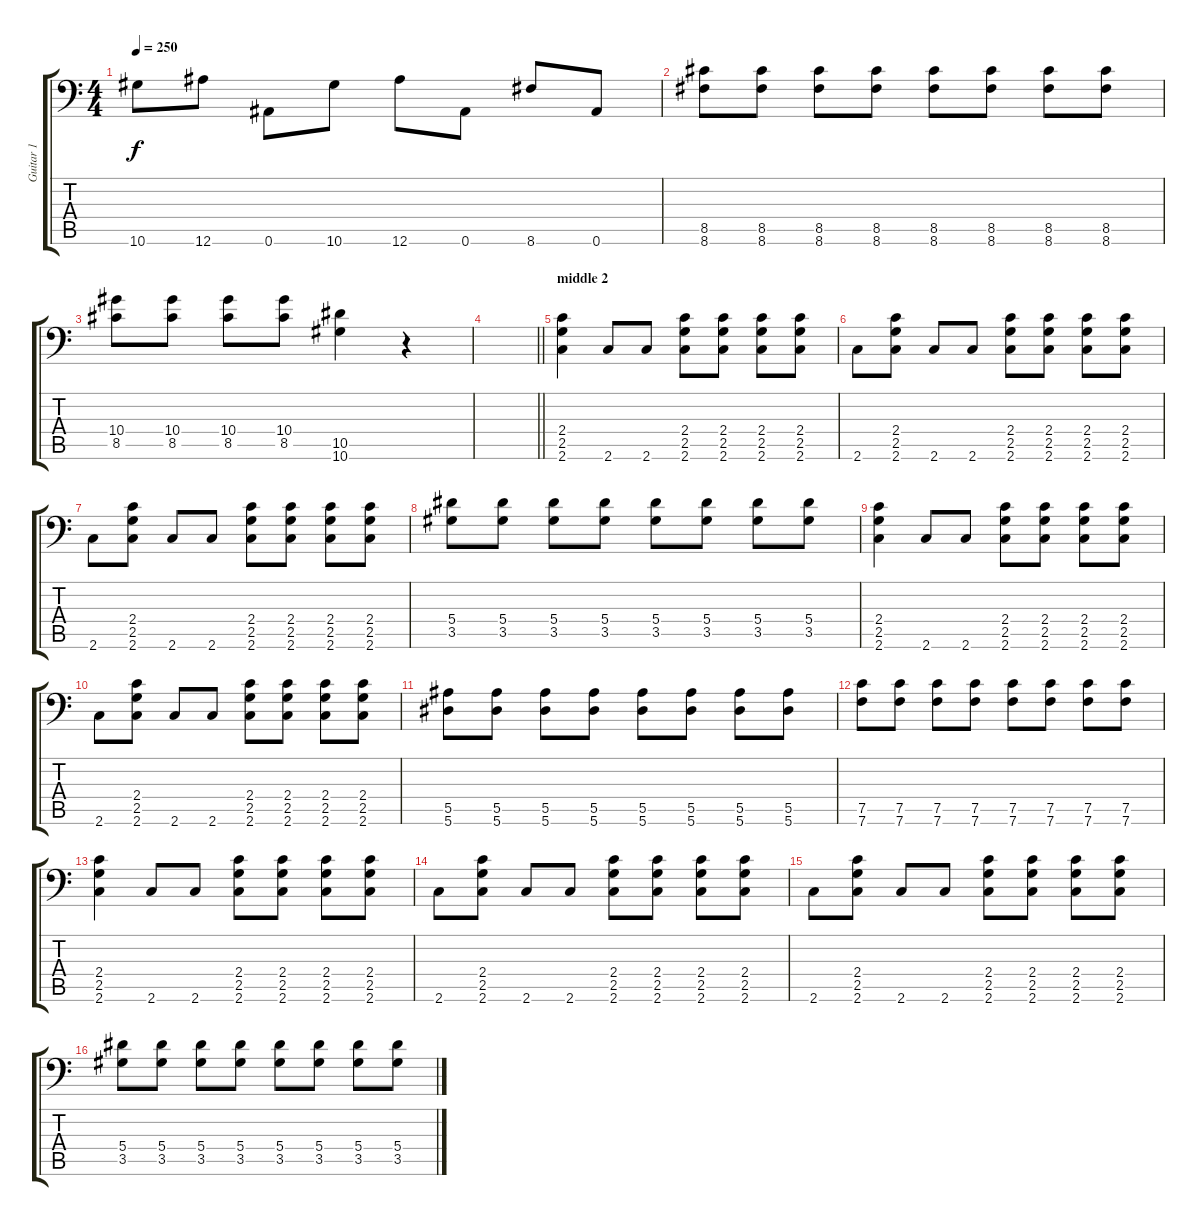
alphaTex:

\track ("Guitar 1" "Guitar 1") {instrument distortionguitar}
\staff {score tabs}
\tuning (C4 G3 Eb3 Bb2 F2 Bb1) {hide}
\ts (4 4)
\tempo 250
\clef f4
\ks c
10.6.8{dy f} 12.6.8 0.6.8 10.6.8 12.6.8 0.6.8 8.6.8 0.6.8 |
(8.5 8.6).8 (8.5 8.6).8 (8.5 8.6).8 (8.5 8.6).8 (8.5 8.6).8 (8.5 8.6).8 (8.5 8.6).8 (8.5 8.6).8 |
(10.4 8.5).8 (10.4 8.5).8 (10.4 8.5).8 (10.4 8.5).8 (10.5 10.6).4 r.4 |
\barLineRight lightlight
|
\section ("" "middle 2")
(2.4 2.5 2.6).4 2.6.8 2.6.8 (2.4 2.5 2.6).8 (2.4 2.5 2.6).8 (2.4 2.5 2.6).8 (2.4 2.5 2.6).8 |
2.6.8 (2.4 2.5 2.6).8 2.6.8 2.6.8 (2.4 2.5 2.6).8 (2.4 2.5 2.6).8 (2.4 2.5 2.6).8 (2.4 2.5 2.6).8 |
2.6.8 (2.4 2.5 2.6).8 2.6.8 2.6.8 (2.4 2.5 2.6).8 (2.4 2.5 2.6).8 (2.4 2.5 2.6).8 (2.4 2.5 2.6).8 |
(5.4 3.5).8 (5.4 3.5).8 (5.4 3.5).8 (5.4 3.5).8 (5.4 3.5).8 (5.4 3.5).8 (5.4 3.5).8 (5.4 3.5).8 |
(2.4 2.5 2.6).4 2.6.8 2.6.8 (2.4 2.5 2.6).8 (2.4 2.5 2.6).8 (2.4 2.5 2.6).8 (2.4 2.5 2.6).8 |
2.6.8 (2.4 2.5 2.6).8 2.6.8 2.6.8 (2.4 2.5 2.6).8 (2.4 2.5 2.6).8 (2.4 2.5 2.6).8 (2.4 2.5 2.6).8 |
(5.5 5.6).8 (5.5 5.6).8 (5.5 5.6).8 (5.5 5.6).8 (5.5 5.6).8 (5.5 5.6).8 (5.5 5.6).8 (5.5 5.6).8 |
(7.5 7.6).8 (7.5 7.6).8 (7.5 7.6).8 (7.5 7.6).8 (7.5 7.6).8 (7.5 7.6).8 (7.5 7.6).8 (7.5 7.6).8 |
(2.4 2.5 2.6).4 2.6.8 2.6.8 (2.4 2.5 2.6).8 (2.4 2.5 2.6).8 (2.4 2.5 2.6).8 (2.4 2.5 2.6).8 |
2.6.8 (2.4 2.5 2.6).8 2.6.8 2.6.8 (2.4 2.5 2.6).8 (2.4 2.5 2.6).8 (2.4 2.5 2.6).8 (2.4 2.5 2.6).8 |
2.6.8 (2.4 2.5 2.6).8 2.6.8 2.6.8 (2.4 2.5 2.6).8 (2.4 2.5 2.6).8 (2.4 2.5 2.6).8 (2.4 2.5 2.6).8 |
(5.4 3.5).8 (5.4 3.5).8 (5.4 3.5).8 (5.4 3.5).8 (5.4 3.5).8 (5.4 3.5).8 (5.4 3.5).8 (5.4 3.5).8
